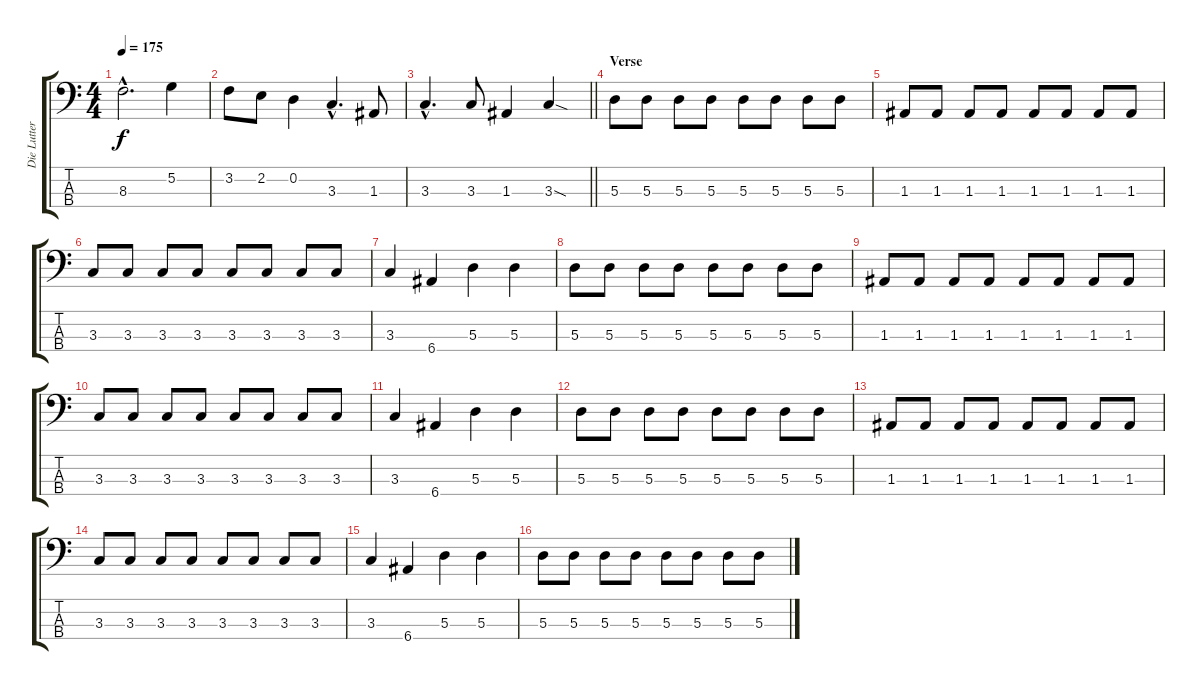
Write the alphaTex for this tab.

\track ("Die Lutter" "Die Lutter") {instrument electricbasspick}
\staff {score tabs}
\tuning (G2 D2 A1 E1) {hide}
\ts (4 4)
\tempo 175
\clef f4
\ks c
8.3{hac}.2{d dy f} 5.2.4 |
3.2.8 2.2.8 0.2.4 3.3{hac}.4{d} 1.3.8 |
\barLineRight lightlight
3.3{hac}.4{d} 3.3.8 1.3.4 3.3{sod}.4 |
\section ("" "Verse")
5.3.8 5.3.8 5.3.8 5.3.8 5.3.8 5.3.8 5.3.8 5.3.8 |
1.3.8 1.3.8 1.3.8 1.3.8 1.3.8 1.3.8 1.3.8 1.3.8 |
3.3.8 3.3.8 3.3.8 3.3.8 3.3.8 3.3.8 3.3.8 3.3.8 |
3.3.4 6.4.4 5.3.4 5.3.4 |
5.3.8 5.3.8 5.3.8 5.3.8 5.3.8 5.3.8 5.3.8 5.3.8 |
1.3.8 1.3.8 1.3.8 1.3.8 1.3.8 1.3.8 1.3.8 1.3.8 |
3.3.8 3.3.8 3.3.8 3.3.8 3.3.8 3.3.8 3.3.8 3.3.8 |
3.3.4 6.4.4 5.3.4 5.3.4 |
5.3.8 5.3.8 5.3.8 5.3.8 5.3.8 5.3.8 5.3.8 5.3.8 |
1.3.8 1.3.8 1.3.8 1.3.8 1.3.8 1.3.8 1.3.8 1.3.8 |
3.3.8 3.3.8 3.3.8 3.3.8 3.3.8 3.3.8 3.3.8 3.3.8 |
3.3.4 6.4.4 5.3.4 5.3.4 |
5.3.8 5.3.8 5.3.8 5.3.8 5.3.8 5.3.8 5.3.8 5.3.8
